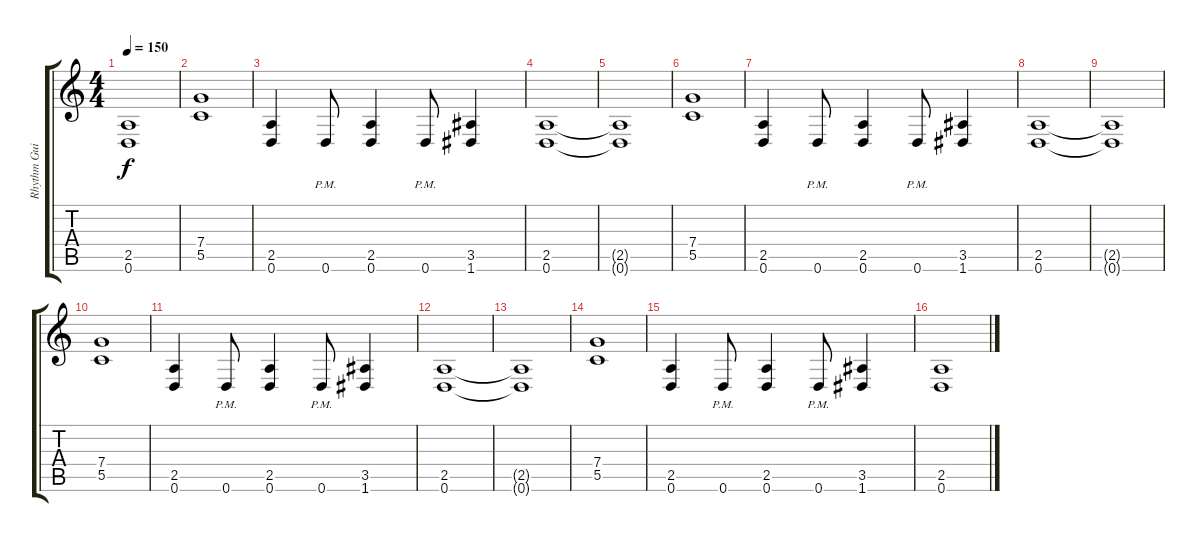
\track ("Rhythm Guitar 1" "Rhythm Gui") {instrument distortionguitar}
\staff {score tabs}
\tuning (D4 A3 F3 C3 G2 D2) {hide}
\ts (4 4)
\tempo 150
\clef g2
\ks c
(2.5{t} 0.6{t}).1{dy f} |
(7.4 5.5).1 |
(2.5 0.6).4 0.6{pm}.8 (2.5 0.6).4 0.6{pm}.8 (3.5 1.6).4 |
(2.5 0.6).1 |
(2.5{t} 0.6{t}).1 |
(7.4 5.5).1 |
(2.5 0.6).4 0.6{pm}.8 (2.5 0.6).4 0.6{pm}.8 (3.5 1.6).4 |
(2.5 0.6).1 |
(2.5{t} 0.6{t}).1 |
(7.4 5.5).1 |
(2.5 0.6).4 0.6{pm}.8 (2.5 0.6).4 0.6{pm}.8 (3.5 1.6).4 |
(2.5 0.6).1 |
(2.5{t} 0.6{t}).1 |
(7.4 5.5).1 |
(2.5 0.6).4 0.6{pm}.8 (2.5 0.6).4 0.6{pm}.8 (3.5 1.6).4 |
(2.5 0.6).1
